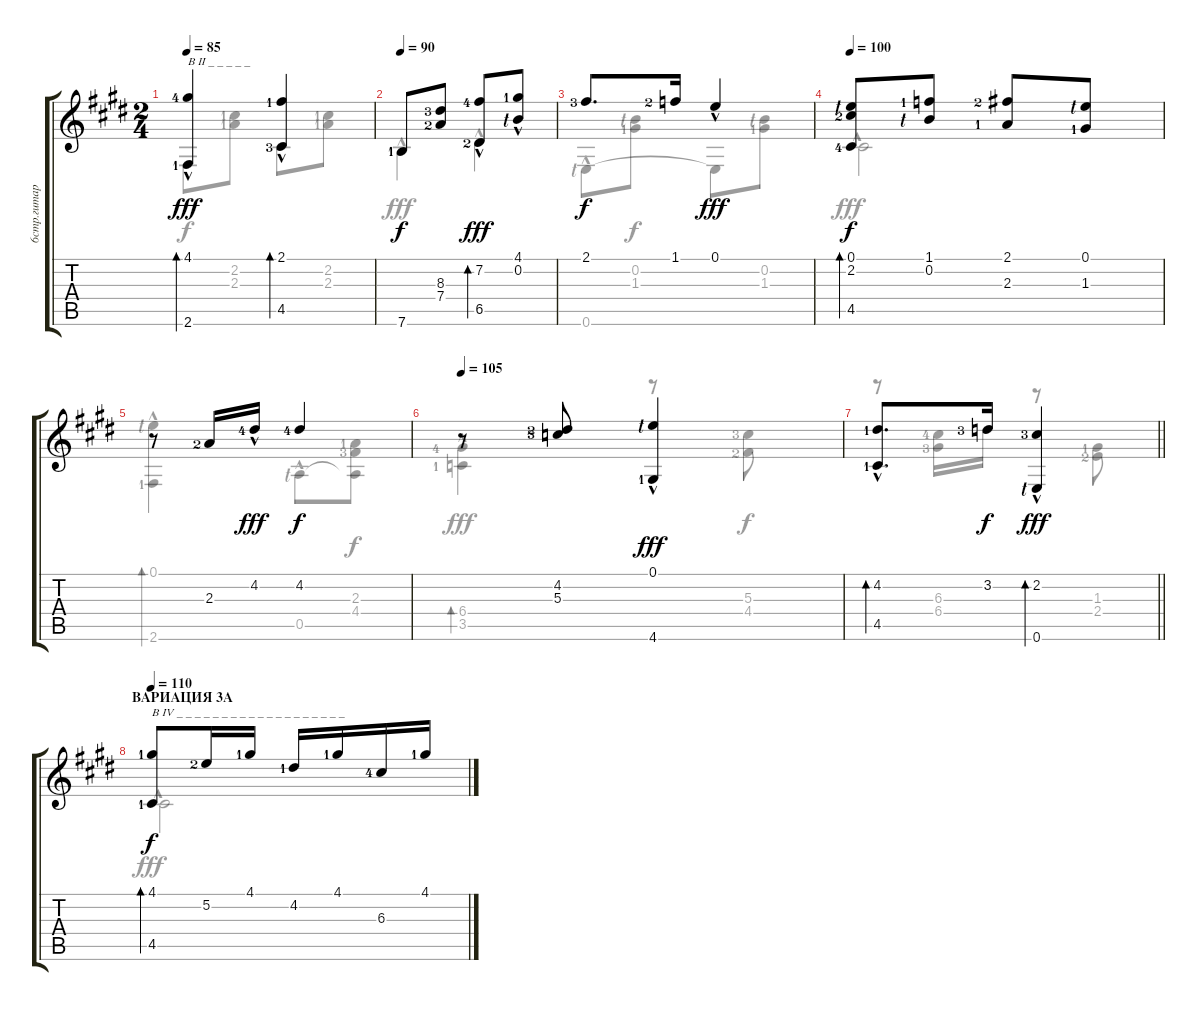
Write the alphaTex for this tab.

\track ("6стр.гитара" "6стр.гитар") {instrument acousticguitarnylon}
\staff {score tabs}
\tuning (E4 B3 G3 D3 A2 E2) {hide}
\voice
\ts (2 4)
\tempo 85
\clef g2
\ks c#minor
(4.1{hac lf 5} 2.6{hac lf 2}).4{bd 480 txt "B II _ _ _ _ _" dy fff} (2.1{hac lf 2} 4.5{hac lf 4}).4{bd 480} |
\tempo 90
7.6{lf 2}.8{dy f} (8.3{lf 4} 7.4{lf 3}).8 (7.2{hac lf 5} 6.5{lf 3}).8{bd 480 dy fff} (4.1{hac lf 2} 0.2{lf 1}).8 |
2.1{lf 4}.8{d dy f} 1.1{lf 3}.16 0.1{hac}.4{dy fff} |
\tempo 100
(0.1{lf 1} 2.2{lf 3} 4.5{lf 5}).8{bd 480 dy f} (1.1{lf 2} 0.2{lf 1}).8 (2.1{lf 3} 2.3{lf 2}).8 (0.1{lf 1} 1.3{lf 2}).8 |
r.8 2.3{lf 3}.16 4.2{hac lf 5}.16{dy fff} 4.2{lf 5}.4{dy f} |
\tempo 105
r.8 (4.2{lf 3} 5.3{lf 4}).8 (0.1{hac lf 1} 4.6{hac lf 2}).4{dy fff} |
\barLineRight lightlight
(4.2{lf 2} 4.5{hac lf 2}).8{d bd 480} 3.2{lf 4}.16{dy f} (2.2{hac lf 4} 0.6{hac lf 1}).4{bd 480 dy fff} |
\section ("" "ВАРИАЦИЯ 3A")
\tempo 110
(4.1{lf 2} 4.5{lf 2}).8{bd 480 txt "B IV _ _ _ _ _ _ _ _ _ _ _ _ _ _ _ _ _ _ _" dy f} 5.2{lf 3}.16 4.1{lf 2}.16 4.2{lf 2}.16 4.1{lf 2}.16 6.3{lf 5}.16 4.1{lf 2}.16
\voice
\clef g2
\ottava regular
\simile none
\ks c#minor
2.6.8{dy f} (2.2{lf 2} 2.3{lf 2}).8 4.5.8 (2.2{lf 2} 2.3{lf 2}).8 |
7.6{hac}.4{dy fff} 6.5{hac}.4 |
0.6{hac lf 1}.8 (0.2{lf 1} 1.3{lf 2}).8{dy f} 0.6{t}.8 (0.2{lf 1} 1.3{lf 2}).8 |
4.5{hac}.2{dy fff} |
(0.1{hac lf 1} 2.6{hac lf 2}).4{bd 480} 0.5{hac lf 1}.8 (2.3{lf 2} 4.4{lf 4} 0.5{t}).8{dy f} |
(6.4{hac lf 5} 3.5{hac lf 2}).4{bd 480 dy fff} r.8 (5.3{lf 4} 4.4{lf 3}).8{dy f} |
\barLineRight lightlight
r.8 (6.3{lf 5} 6.4{lf 4}).16 3.2.16 r.8 (1.3{lf 2} 2.4{lf 3}).8 |
4.5{hac}.2{dy fff}
